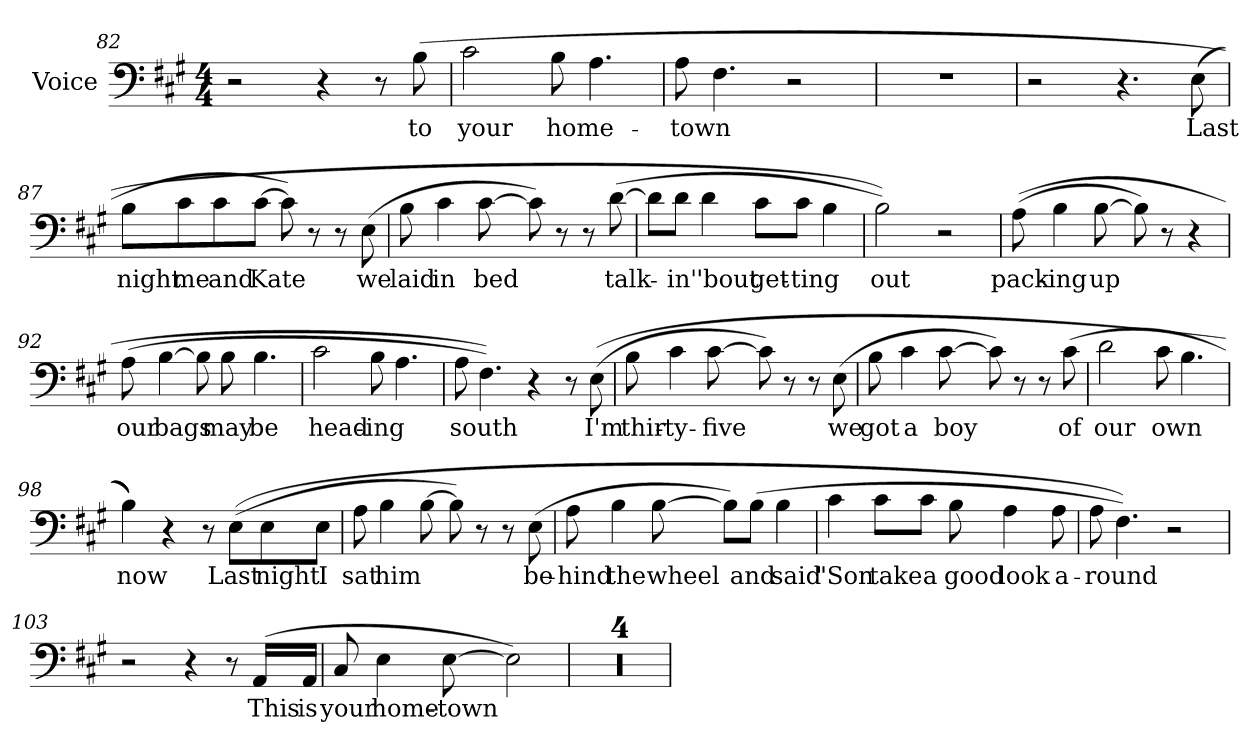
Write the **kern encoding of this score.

**kern	**text
*part1	*part1
*staff1	*staff1
*I"Voice	*
*I'Voice	*
*clefF4	*
*ITrd7c12	*
*k[f#c#g#]	*
*A:	*
*M4/4	*
=82	=82
2r	.
4r	.
8r	.
!	!LO:LY:b:color=#000000
(8BBi\	to
=83	=83
!	!LO:LY:b:color=#000000
2C#i\	your
!	!LO:LY:b:color=#000000
8BBi\	home-
4.AAi\	.
!!LO:LB:g=z
=84	=84
!	!LO:LY:b:color=#000000
8AAi\	-town
4.FF#i\	.
2r	.
=85	=85
1r	.
=86	=86
2r	.
4.r	.
!	!LO:LY:b:color=#000000
(8EEi\	Last
=87	=87
!	!LO:LY:b:color=#000000
8BBi\L	night
!	!LO:LY:b:color=#000000
8C#i\	me
!	!LO:LY:b:color=#000000
8C#i\	and
!	!LO:LY:b:color=#000000
[8C#i\J	Kate
8C#i\])	.
8r	.
8r	.
!	!LO:LY:b:color=#000000
(8EEi\	we
=88	=88
!	!LO:LY:b:color=#000000
8BBi\	laid
!	!LO:LY:b:color=#000000
4C#i\	in
!	!LO:LY:b:color=#000000
[8C#i\	bed
8C#i\])	.
8r	.
8r	.
!	!LO:LY:b:color=#000000
([8Di\	talk-
!!LO:PB:g=z
=89	=89
8Di\L]	.
!	!LO:LY:b:color=#000000
8Di\J	-in'
!	!LO:LY:b:color=#000000
4Di\	'bout
!	!LO:LY:b:color=#000000
8C#i\L	get-
!	!LO:LY:b:color=#000000
8C#i\J	-ting
4BBi\	.
=90	=90
!	!LO:LY:b:color=#000000
2BBi\))	out
2r	.
=91	=91
!	!LO:LY:b:color=#000000
((8AAi\	pack-
!	!LO:LY:b:color=#000000
4BBi\	-ing
!	!LO:LY:b:color=#000000
[8BBi\	up
8BBi\])	.
8r	.
4r	.
=92	=92
!	!LO:LY:b:color=#000000
(8AAi\	our
!	!LO:LY:b:color=#000000
[4BBi\	bags
8BBi\]	.
!	!LO:LY:b:color=#000000
8BBi\	may
!	!LO:LY:b:color=#000000
4.BBi\	be
=93	=93
!	!LO:LY:b:color=#000000
2C#i\	head-
!	!LO:LY:b:color=#000000
8BBi\	-ing
4.AAi\	.
!!LO:LB:g=z
=94	=94
!	!LO:LY:b:color=#000000
8AAi\	south
4.FF#i\))	.
4r	.
8r	.
!	!LO:LY:b:color=#000000
((8EEi\	I'm
=95	=95
!	!LO:LY:b:color=#000000
8BBi\	thir-
!	!LO:LY:b:color=#000000
4C#i\	-ty-
!	!LO:LY:b:color=#000000
[8C#i\	-five
8C#i\])	.
8r	.
8r	.
!	!LO:LY:b:color=#000000
(8EEi\	we
=96	=96
!	!LO:LY:b:color=#000000
8BBi\	got
!	!LO:LY:b:color=#000000
4C#i\	a
!	!LO:LY:b:color=#000000
[8C#i\	boy
8C#i\])	.
8r	.
8r	.
!	!LO:LY:b:color=#000000
(8C#i\	of
=97	=97
!	!LO:LY:b:color=#000000
2Di\	our
!	!LO:LY:b:color=#000000
8C#i\	own
4.BBi\	.
!!LO:LB:g=z
=98	=98
!	!LO:LY:b:color=#000000
4BBi\))	now
4r	.
8r	.
!	!LO:LY:b:color=#000000
((8EEi\L	Last
!	!LO:LY:b:color=#000000
8EEi\	night
!	!LO:LY:b:color=#000000
8EEi\J	I
=99	=99
!	!LO:LY:b:color=#000000
8AAi\	sat
!	!LO:LY:b:color=#000000
4BBi\	him
[8BBi\	.
8BBi\])	.
8r	.
8r	.
!	!LO:LY:b:color=#000000
(8EEi\	be-
=100	=100
!	!LO:LY:b:color=#000000
8AAi\	-hind
!	!LO:LY:b:color=#000000
4BBi\	the
!	!LO:LY:b:color=#000000
[8BBi\	wheel
8BBi\L])	.
!	!LO:LY:b:color=#000000
(8BBi\J	and
!	!LO:LY:b:color=#000000
4BBi\	said
=101	=101
!	!LO:LY:b:color=#000000
4C#i\	"Son
!	!LO:LY:b:color=#000000
8C#i\L	take
!	!LO:LY:b:color=#000000
8C#i\J	a
!	!LO:LY:b:color=#000000
8BBi\	good
!	!LO:LY:b:color=#000000
4AAi\	look
!	!LO:LY:b:color=#000000
8AAi\	a-
!!LO:LB:g=z
=102	=102
!	!LO:LY:b:color=#000000
8AAi\	-round
4.FF#i\))	.
2r	.
=103	=103
2r	.
4r	.
8r	.
!	!LO:LY:b:color=#000000
(16AAAi/LL	This
!	!LO:LY:b:color=#000000
16AAAi/JJ	is
=104	=104
!	!LO:LY:b:color=#000000
8CC#i/	your
!	!LO:LY:b:color=#000000
4EEi\	home-
!	!LO:LY:b:color=#000000
[8EEi\	-town
2EEi\])	.
=105	=105
1r	.
=106	=106
1r	.
=107	=107
1r	.
=108	=108
1r	.
=	=
*-	*-
